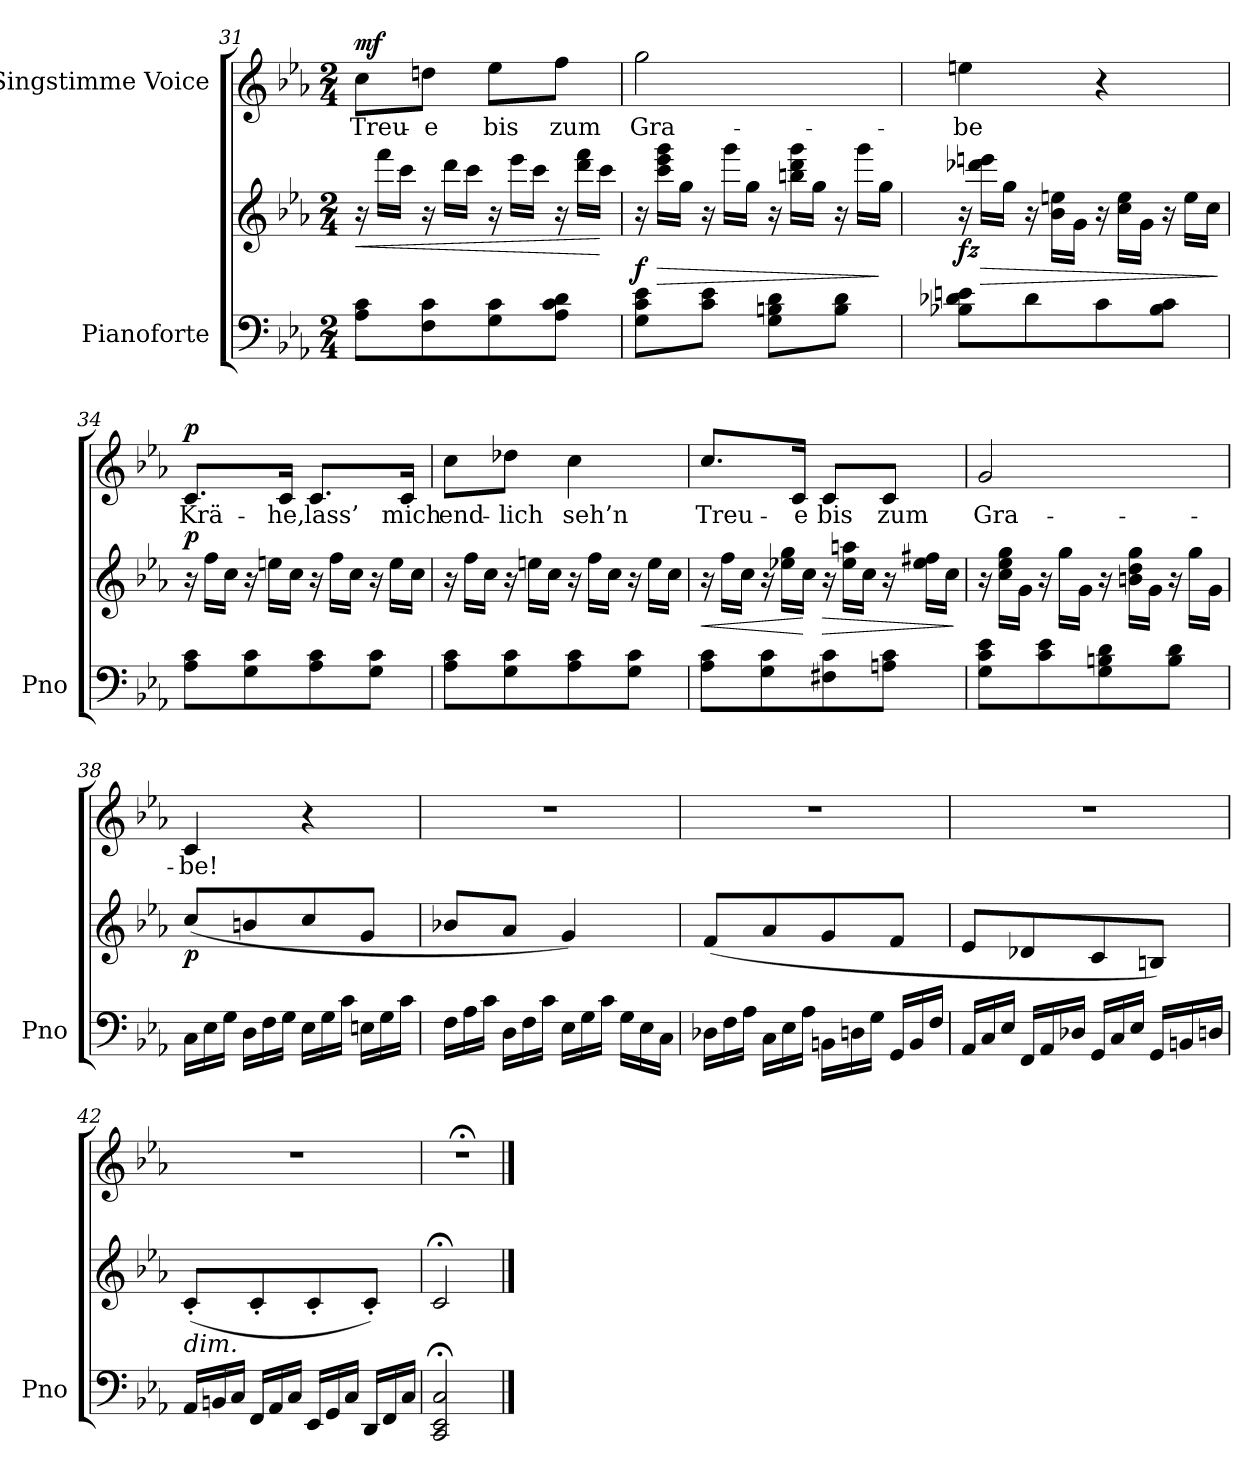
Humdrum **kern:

**kern	**kern	**dynam	**kern	**text	**dynam
*part2	*part2	*part2	*part1	*part1	*part1
*staff3	*staff2	*staff2/3	*staff1	*staff1	*staff1
*I"Pianoforte	*	*	*I"Singstimme Voice	*	*
*I'Pno	*	*	*	*	*
!!LO:LB:g=z
*clefF4	*clefG2	*	*clefG2	*	*
*k[b-e-a-]	*k[b-e-a-]	*	*k[b-e-a-]	*	*
*M2/4	*M2/4	*	*M2/4	*	*
*	*Xtuplet	*	*	*	*
=31	=31	=31	=31	=31	=31
!	!	!LO:HP:b	!	!LO:LY:b	!LO:DY:a
8A-\ 8c\L	24r	<	8cc\L	Treu-	mf
.	24fff\LL	.	.	.	.
.	24ccc\JJ	.	.	.	.
!	!	!	!	!LO:LY:b	!
8F\ 8c\	24r	.	8ddn\J	-e	.
.	24ddd\LL	.	.	.	.
.	24ccc\JJ	.	.	.	.
!	!	!	!	!LO:LY:b	!
8G\ 8c\	24r	.	8ee-\L	bis	.
.	24eee-\LL	.	.	.	.
.	24ccc\JJ	.	.	.	.
!	!	!	!	!LO:LY:b	!
8A-\ 8c\ 8d\J	24r	.	8ff\J	zum	.
.	24ddd\ 24fff\LL	.	.	.	.
.	24ccc\JJ	[	.	.	.
=32	=32	=32	=32	=32	=32
!	!	!LO:DY:a=2	!	!LO:LY:b	!
8G\ 8c\ 8e-\L	24r	f	2gg\	Gra-	.
!	!	!LO:HP:b	!	!	!
.	24ccc\ 24eee-\ 24ggg\LL	>	.	.	.
.	24gg\JJ	.	.	.	.
8c\ 8e-\J	24r	.	.	.	.
.	24ggg\LL	.	.	.	.
.	24gg\JJ	.	.	.	.
8G\ 8Bn\ 8d\L	24r	.	.	.	.
.	24bbn\ 24ddd\ 24ggg\LL	.	.	.	.
.	24gg\JJ	.	.	.	.
8B\ 8d\J	24r	.	.	.	.
.	24ggg\LL	.	.	.	.
.	24gg\JJ	]	.	.	.
=33	=33	=33	=33	=33	=33
!	!	!LO:DY:b	!	!LO:LY:b	!
8B-X\ 8d-X\ 8en\L	24r	fz	4een\	-be	.
!	!	!LO:HP:b	!	!	!
.	24ddd-X\ 24eeen\LL	>	.	.	.
.	24gg\JJ	.	.	.	.
8d-\	24r	.	.	.	.
.	24b-\ 24een\LL	.	.	.	.
.	24g\JJ	.	.	.	.
8c\	24r	.	4r	.	.
.	24cc\ 24ee\LL	.	.	.	.
.	24g\JJ	.	.	.	.
8B-\ 8c\J	24r	.	.	.	.
.	24ee\LL	.	.	.	.
.	24cc\JJ	.	.	.	.
.	.	]	.	.	.
!!LO:LB:g=z
=34	=34	=34	=34	=34	=34
!	!	!LO:DY:a	!	!LO:LY:b	!LO:DY:a
8A-\ 8c\L	24r	p	8.c/L	Krä-	p
.	24ff\LL	.	.	.	.
.	24cc\JJ	.	.	.	.
8G\ 8c\	24r	.	.	.	.
.	24een\LL	.	.	.	.
!	!	!	!	!LO:LY:b	!
.	.	.	16c/Jk	-he,	.
.	24cc\JJ	.	.	.	.
!	!	!	!	!LO:LY:b	!
8A-\ 8c\	24r	.	8.c/L	lass’	.
.	24ff\LL	.	.	.	.
.	24cc\JJ	.	.	.	.
8G\ 8c\J	24r	.	.	.	.
.	24ee\LL	.	.	.	.
!	!	!	!	!LO:LY:b	!
.	.	.	16c/Jk	mich	.
.	24cc\JJ	.	.	.	.
=35	=35	=35	=35	=35	=35
!	!	!	!	!LO:LY:b	!
8A-\ 8c\L	24r	.	8cc\L	end-	.
.	24ff\LL	.	.	.	.
.	24cc\JJ	.	.	.	.
!	!	!	!	!LO:LY:b	!
8G\ 8c\	24r	.	8dd-X\J	-lich	.
.	24een\LL	.	.	.	.
.	24cc\JJ	.	.	.	.
!	!	!	!	!LO:LY:b	!
8A-\ 8c\	24r	.	4cc\	seh’n	.
.	24ff\LL	.	.	.	.
.	24cc\JJ	.	.	.	.
8G\ 8c\J	24r	.	.	.	.
.	24ee\LL	.	.	.	.
.	24cc\JJ	.	.	.	.
=36	=36	=36	=36	=36	=36
!	!	!LO:HP:b	!	!LO:LY:b	!
8A-\ 8c\L	24r	<	8.cc/L	Treu-	.
.	24ff\LL	.	.	.	.
.	24cc\JJ	.	.	.	.
8G\ 8c\	24r	.	.	.	.
.	24ee-X\ 24gg\LL	.	.	.	.
!	!	!	!	!LO:LY:b	!
.	.	.	16c/Jk	-e	.
.	24cc\JJ	[	.	.	.
!	!	!LO:HP:b	!	!LO:LY:b	!
8F#X\ 8c\	24r	>	8c/L	bis	.
.	24ee-\ 24aan\LL	.	.	.	.
.	24cc\JJ	.	.	.	.
!	!	!	!	!LO:LY:b	!
8An\ 8c\J	24r	.	8c/J	zum	.
.	24ee-\ 24ff#X\LL	.	.	.	.
.	24cc\JJ	.	.	.	.
.	.	]	.	.	.
!!LO:LB:g=z
=37	=37	=37	=37	=37	=37
!	!	!	!	!LO:LY:b	!
8G\ 8c\ 8e-\L	24r	.	2g/	Gra-	.
.	24cc\ 24ee-\ 24gg\LL	.	.	.	.
.	24g\JJ	.	.	.	.
8c\ 8e-\	24r	.	.	.	.
.	24gg\LL	.	.	.	.
.	24g\JJ	.	.	.	.
8G\ 8Bn\ 8d\	24r	.	.	.	.
.	24bn\ 24dd\ 24gg\LL	.	.	.	.
.	24g\JJ	.	.	.	.
8B\ 8d\J	24r	.	.	.	.
.	24gg\LL	.	.	.	.
.	24g\JJ	.	.	.	.
=38	=38	=38	=38	=38	=38
*Xtuplet	*	*	*	*	*
!	!	!LO:DY:b	!	!LO:LY:b	!
24C\LL	(<8cc/L	p	4c/	-be!	.
24E-\	.	.	.	.	.
24G\JJ	.	.	.	.	.
24D\LL	8bn/	.	.	.	.
24F\	.	.	.	.	.
24G\JJ	.	.	.	.	.
24E-\LL	8cc/	.	4r	.	.
24G\	.	.	.	.	.
24c\JJ	.	.	.	.	.
24En\LL	8g/J	.	.	.	.
24G\	.	.	.	.	.
24c\JJ	.	.	.	.	.
=39	=39	=39	=39	=39	=39
24F\LL	8b-X/L	.	2r	.	.
24A-\	.	.	.	.	.
24c\JJ	.	.	.	.	.
24D\LL	8a-/J	.	.	.	.
24F\	.	.	.	.	.
24c\JJ	.	.	.	.	.
24E-\LL	4g/)	.	.	.	.
24G\	.	.	.	.	.
24c\JJ	.	.	.	.	.
24G\LL	.	.	.	.	.
24E-\	.	.	.	.	.
24C\JJ	.	.	.	.	.
!!LO:LB:g=z
=40	=40	=40	=40	=40	=40
24D-X\LL	(<8f/L	.	2r	.	.
24F\	.	.	.	.	.
24A-\JJ	.	.	.	.	.
24C\LL	8a-/	.	.	.	.
24E-\	.	.	.	.	.
24A-\JJ	.	.	.	.	.
24BBn\LL	8g/	.	.	.	.
24Dn\	.	.	.	.	.
24G\JJ	.	.	.	.	.
24GG/LL	8f/J	.	.	.	.
24BB/	.	.	.	.	.
24F/JJ	.	.	.	.	.
=41	=41	=41	=41	=41	=41
24AA-/LL	8e-/L	.	2r	.	.
24C/	.	.	.	.	.
24E-/JJ	.	.	.	.	.
24FF/LL	8d-X/	.	.	.	.
24AA-/	.	.	.	.	.
24D-X/JJ	.	.	.	.	.
24GG/LL	8c/	.	.	.	.
24C/	.	.	.	.	.
24E-/JJ	.	.	.	.	.
24GG/LL	8Bn/J)	.	.	.	.
24BBn/	.	.	.	.	.
24Dn/JJ	.	.	.	.	.
=42	=42	=42	=42	=42	=42
!	!LO:TX:b:i:t=dim.	!	!	!	!
24AA-/LL	(<8c'/L	.	2r	.	.
24BBn/	.	.	.	.	.
24C/JJ	.	.	.	.	.
24FF/LL	8c'/	.	.	.	.
24AA-/	.	.	.	.	.
24C/JJ	.	.	.	.	.
24EE-/LL	8c'/	.	.	.	.
24GG/	.	.	.	.	.
24C/JJ	.	.	.	.	.
24DD/LL	8c'/J)	.	.	.	.
24FF/	.	.	.	.	.
24C/JJ	.	.	.	.	.
=43	=43	=43	=43	=43	=43
2CC/;< 2EE-/;< 2C/;<	2c;</	.	2r;<	.	.
==	==	==	==	==	==
*-	*-	*-	*-	*-	*-
